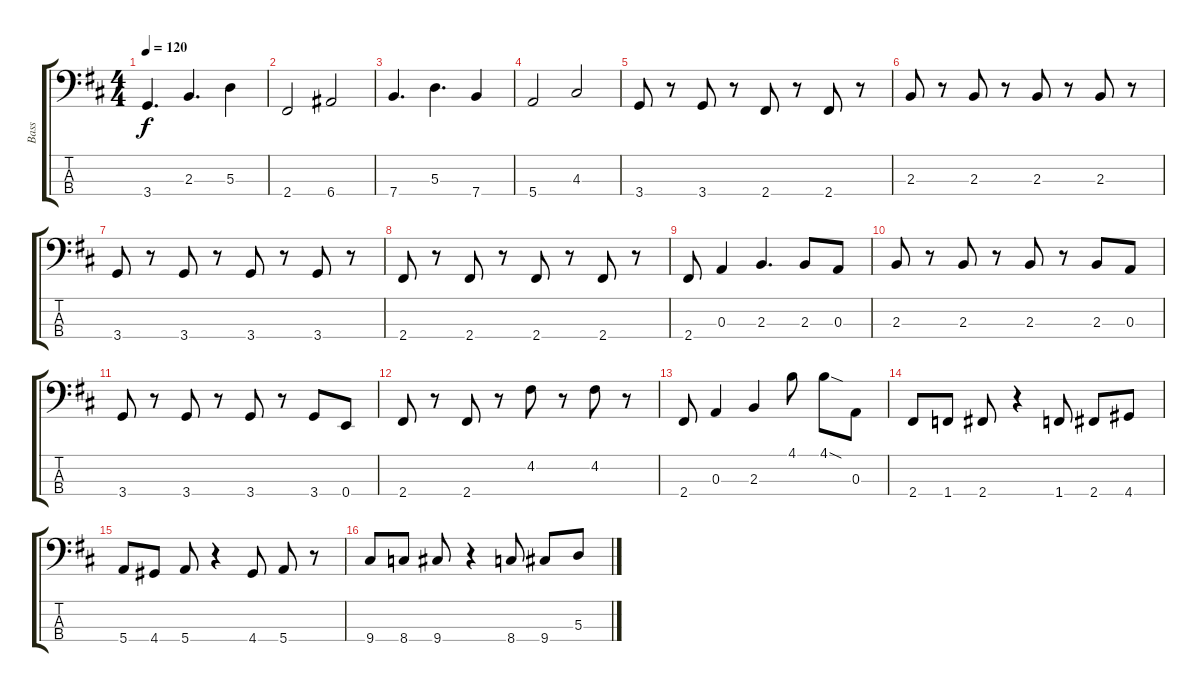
\track ("Bass" "Bass") {instrument electricbassfinger}
\staff {score tabs}
\tuning (G2 D2 A1 E1) {hide}
\ts (4 4)
\tempo 120
\clef f4
\ks bminor
3.4.4{d dy f} 2.3.4{d} 5.3.4 |
2.4.2 6.4.2 |
7.4.4{d} 5.3.4{d} 7.4.4 |
5.4.2 4.3.2 |
3.4.8 r.8 3.4.8 r.8 2.4.8 r.8 2.4.8 r.8 |
2.3.8 r.8 2.3.8 r.8 2.3.8 r.8 2.3.8 r.8 |
3.4.8 r.8 3.4.8 r.8 3.4.8 r.8 3.4.8 r.8 |
2.4.8 r.8 2.4.8 r.8 2.4.8 r.8 2.4.8 r.8 |
2.4.8 0.3.4 2.3.4{d} 2.3.8 0.3.8 |
2.3.8 r.8 2.3.8 r.8 2.3.8 r.8 2.3.8 0.3.8 |
3.4.8 r.8 3.4.8 r.8 3.4.8 r.8 3.4.8 0.4.8 |
2.4.8 r.8 2.4.8 r.8 4.2.8 r.8 4.2.8 r.8 |
2.4.8 0.3.4 2.3.4 4.1.8 4.1{sod}.8 0.3.8 |
2.4.8 1.4.8 2.4.8 r.4 1.4.8 2.4.8 4.4.8 |
5.4.8 4.4.8 5.4.8 r.4 4.4.8 5.4.8 r.8 |
9.4.8 8.4.8 9.4.8 r.4 8.4.8 9.4.8 5.3.8
